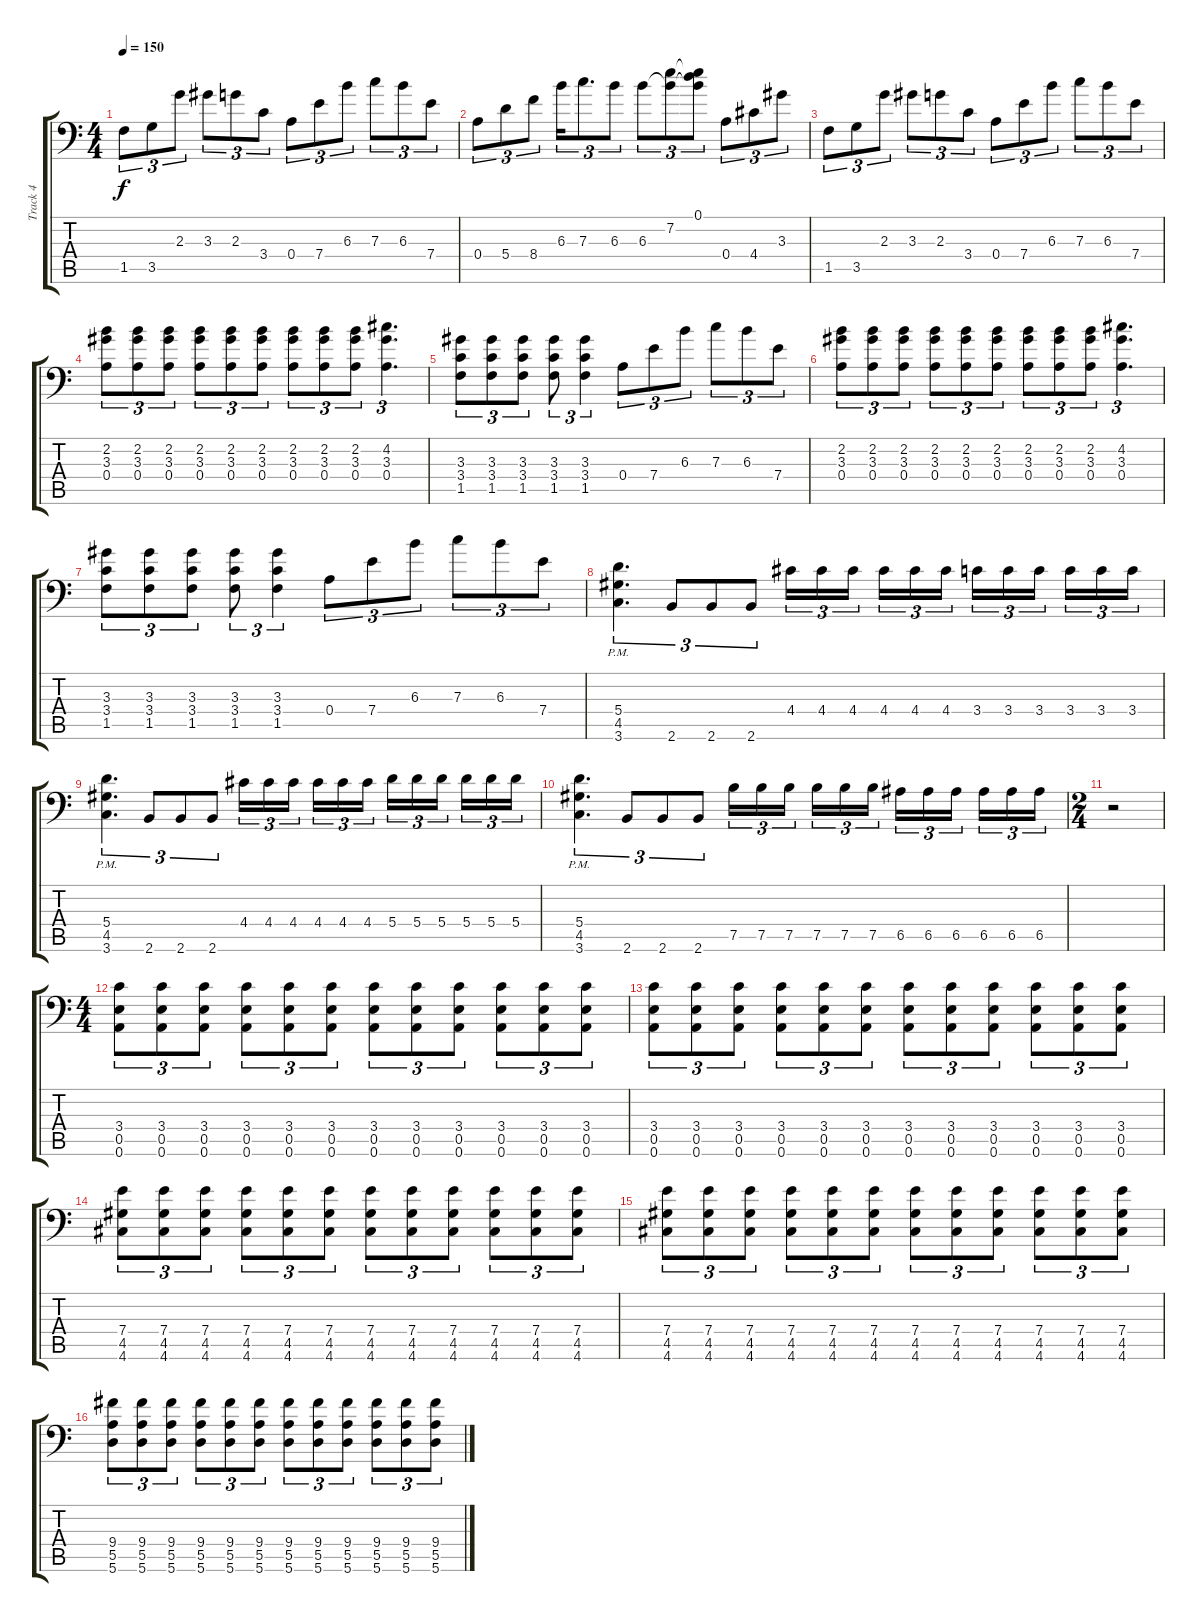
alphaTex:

\track ("Track 4" "Track 4") {instrument distortionguitar}
\staff {score tabs}
\tuning (D4 A3 F3 A2 E2 A1) {hide}
\ts (4 4)
\tempo 150
\clef f4
\ks c
1.5.8{tu (3 2) dy f} 3.5.8{tu (3 2)} 2.3.8{tu (3 2)} 3.3.8{tu (3 2)} 2.3.8{tu (3 2)} 3.4.8{tu (3 2)} 0.4.8{tu (3 2)} 7.4.8{tu (3 2)} 6.3.8{tu (3 2)} 7.3.8{tu (3 2)} 6.3.8{tu (3 2)} 7.4.8{tu (3 2)} |
0.4.8{tu (3 2)} 5.4.8{tu (3 2)} 8.4.8{tu (3 2)} 6.3.16{tu (3 2)} 7.3.8{d tu (3 2)} 6.3.8{tu (3 2)} 6.3.8{tu (3 2)} (7.2 6.3{t}).8{tu (3 2)} (0.1 7.2{t} 6.3{t}).8{tu (3 2)} 0.4.8{tu (3 2)} 4.4.8{tu (3 2)} 3.3.8{tu (3 2)} |
1.5.8{tu (3 2)} 3.5.8{tu (3 2)} 2.3.8{tu (3 2)} 3.3.8{tu (3 2)} 2.3.8{tu (3 2)} 3.4.8{tu (3 2)} 0.4.8{tu (3 2)} 7.4.8{tu (3 2)} 6.3.8{tu (3 2)} 7.3.8{tu (3 2)} 6.3.8{tu (3 2)} 7.4.8{tu (3 2)} |
(2.2 3.3 0.4).8{tu (3 2)} (2.2 3.3 0.4).8{tu (3 2)} (2.2 3.3 0.4).8{tu (3 2)} (2.2 3.3 0.4).8{tu (3 2)} (2.2 3.3 0.4).8{tu (3 2)} (2.2 3.3 0.4).8{tu (3 2)} (2.2 3.3 0.4).8{tu (3 2)} (2.2 3.3 0.4).8{tu (3 2)} (2.2 3.3 0.4).8{tu (3 2)} (4.2 3.3 0.4).4{d tu (3 2)} |
(3.3 3.4 1.5).8{tu (3 2)} (3.3 3.4 1.5).8{tu (3 2)} (3.3 3.4 1.5).8{tu (3 2)} (3.3 3.4 1.5).8{tu (3 2)} (3.3 3.4 1.5).4{tu (3 2)} 0.4.8{tu (3 2)} 7.4.8{tu (3 2)} 6.3.8{tu (3 2)} 7.3.8{tu (3 2)} 6.3.8{tu (3 2)} 7.4.8{tu (3 2)} |
(2.2 3.3 0.4).8{tu (3 2)} (2.2 3.3 0.4).8{tu (3 2)} (2.2 3.3 0.4).8{tu (3 2)} (2.2 3.3 0.4).8{tu (3 2)} (2.2 3.3 0.4).8{tu (3 2)} (2.2 3.3 0.4).8{tu (3 2)} (2.2 3.3 0.4).8{tu (3 2)} (2.2 3.3 0.4).8{tu (3 2)} (2.2 3.3 0.4).8{tu (3 2)} (4.2 3.3 0.4).4{d tu (3 2)} |
(3.3 3.4 1.5).8{tu (3 2)} (3.3 3.4 1.5).8{tu (3 2)} (3.3 3.4 1.5).8{tu (3 2)} (3.3 3.4 1.5).8{tu (3 2)} (3.3 3.4 1.5).4{tu (3 2)} 0.4.8{tu (3 2)} 7.4.8{tu (3 2)} 6.3.8{tu (3 2)} 7.3.8{tu (3 2)} 6.3.8{tu (3 2)} 7.4.8{tu (3 2)} |
(5.4{pm} 4.5{pm} 3.6{pm}).4{d tu (3 2)} 2.6.8{tu (3 2)} 2.6.8{tu (3 2)} 2.6.8{tu (3 2)} 4.4.16{tu (3 2)} 4.4.16{tu (3 2)} 4.4.16{tu (3 2)} 4.4.16{tu (3 2)} 4.4.16{tu (3 2)} 4.4.16{tu (3 2)} 3.4.16{tu (3 2)} 3.4.16{tu (3 2)} 3.4.16{tu (3 2)} 3.4.16{tu (3 2)} 3.4.16{tu (3 2)} 3.4.16{tu (3 2)} |
(5.4{pm} 4.5{pm} 3.6{pm}).4{d tu (3 2)} 2.6.8{tu (3 2)} 2.6.8{tu (3 2)} 2.6.8{tu (3 2)} 4.4.16{tu (3 2)} 4.4.16{tu (3 2)} 4.4.16{tu (3 2)} 4.4.16{tu (3 2)} 4.4.16{tu (3 2)} 4.4.16{tu (3 2)} 5.4.16{tu (3 2)} 5.4.16{tu (3 2)} 5.4.16{tu (3 2)} 5.4.16{tu (3 2)} 5.4.16{tu (3 2)} 5.4.16{tu (3 2)} |
(5.4{pm} 4.5{pm} 3.6{pm}).4{d tu (3 2)} 2.6.8{tu (3 2)} 2.6.8{tu (3 2)} 2.6.8{tu (3 2)} 7.5.16{tu (3 2)} 7.5.16{tu (3 2)} 7.5.16{tu (3 2)} 7.5.16{tu (3 2)} 7.5.16{tu (3 2)} 7.5.16{tu (3 2)} 6.5.16{tu (3 2)} 6.5.16{tu (3 2)} 6.5.16{tu (3 2)} 6.5.16{tu (3 2)} 6.5.16{tu (3 2)} 6.5.16{tu (3 2)} |
\ts (2 4)
r.2 |
\ts (4 4)
(3.4 0.5 0.6).8{tu (3 2)} (3.4 0.5 0.6).8{tu (3 2)} (3.4 0.5 0.6).8{tu (3 2)} (3.4 0.5 0.6).8{tu (3 2)} (3.4 0.5 0.6).8{tu (3 2)} (3.4 0.5 0.6).8{tu (3 2)} (3.4 0.5 0.6).8{tu (3 2)} (3.4 0.5 0.6).8{tu (3 2)} (3.4 0.5 0.6).8{tu (3 2)} (3.4 0.5 0.6).8{tu (3 2)} (3.4 0.5 0.6).8{tu (3 2)} (3.4 0.5 0.6).8{tu (3 2)} |
(3.4 0.5 0.6).8{tu (3 2)} (3.4 0.5 0.6).8{tu (3 2)} (3.4 0.5 0.6).8{tu (3 2)} (3.4 0.5 0.6).8{tu (3 2)} (3.4 0.5 0.6).8{tu (3 2)} (3.4 0.5 0.6).8{tu (3 2)} (3.4 0.5 0.6).8{tu (3 2)} (3.4 0.5 0.6).8{tu (3 2)} (3.4 0.5 0.6).8{tu (3 2)} (3.4 0.5 0.6).8{tu (3 2)} (3.4 0.5 0.6).8{tu (3 2)} (3.4 0.5 0.6).8{tu (3 2)} |
(7.4 4.5 4.6).8{tu (3 2)} (7.4 4.5 4.6).8{tu (3 2)} (7.4 4.5 4.6).8{tu (3 2)} (7.4 4.5 4.6).8{tu (3 2)} (7.4 4.5 4.6).8{tu (3 2)} (7.4 4.5 4.6).8{tu (3 2)} (7.4 4.5 4.6).8{tu (3 2)} (7.4 4.5 4.6).8{tu (3 2)} (7.4 4.5 4.6).8{tu (3 2)} (7.4 4.5 4.6).8{tu (3 2)} (7.4 4.5 4.6).8{tu (3 2)} (7.4 4.5 4.6).8{tu (3 2)} |
(7.4 4.5 4.6).8{tu (3 2)} (7.4 4.5 4.6).8{tu (3 2)} (7.4 4.5 4.6).8{tu (3 2)} (7.4 4.5 4.6).8{tu (3 2)} (7.4 4.5 4.6).8{tu (3 2)} (7.4 4.5 4.6).8{tu (3 2)} (7.4 4.5 4.6).8{tu (3 2)} (7.4 4.5 4.6).8{tu (3 2)} (7.4 4.5 4.6).8{tu (3 2)} (7.4 4.5 4.6).8{tu (3 2)} (7.4 4.5 4.6).8{tu (3 2)} (7.4 4.5 4.6).8{tu (3 2)} |
(9.4 5.5 5.6).8{tu (3 2)} (9.4 5.5 5.6).8{tu (3 2)} (9.4 5.5 5.6).8{tu (3 2)} (9.4 5.5 5.6).8{tu (3 2)} (9.4 5.5 5.6).8{tu (3 2)} (9.4 5.5 5.6).8{tu (3 2)} (9.4 5.5 5.6).8{tu (3 2)} (9.4 5.5 5.6).8{tu (3 2)} (9.4 5.5 5.6).8{tu (3 2)} (9.4 5.5 5.6).8{tu (3 2)} (9.4 5.5 5.6).8{tu (3 2)} (9.4 5.5 5.6).8{tu (3 2)}
